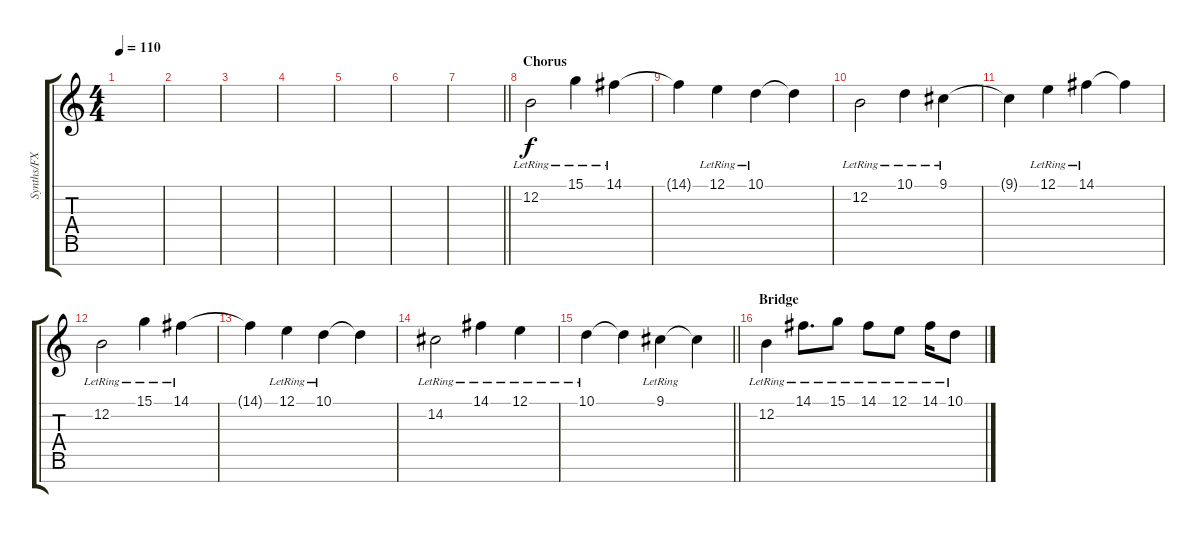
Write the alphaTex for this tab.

\track ("Synths/FX" "Synths/FX") {instrument acousticgrandpiano}
\staff {score tabs}
\tuning (E4 B3 G3 D3 A2 E2 B1) {hide}
\ts (4 4)
\tempo 110
\clef g2
\ks c
|
|
|
|
|
|
\barLineRight lightlight
|
\section ("" "Chorus")
12.2{lr}.2{instrument acousticgrandpiano} 15.1{lr}.4 14.1{lr}.4 |
14.1{t}.4 12.1{lr}.4 10.1{lr}.4 10.1{t}.4 |
12.2{lr}.2 10.1{lr}.4 9.1{lr}.4 |
9.1{t}.4 12.1{lr}.4 14.1{lr}.4 14.1{t}.4 |
12.2{lr}.2{instrument acousticgrandpiano} 15.1{lr}.4 14.1{lr}.4 |
14.1{t}.4 12.1{lr}.4 10.1{lr}.4 10.1{t}.4 |
14.2{lr}.2 14.1{lr}.4 12.1{lr}.4 |
\barLineRight lightlight
10.1{lr}.4 10.1{t}.4 9.1{lr}.4 9.1{t}.4 |
\section ("" "Bridge")
12.2{lr}.4{dy f} 14.1{lr}.8{d} 15.1{lr}.8 14.1{lr}.8 12.1{lr}.8 14.1{lr}.16 10.1{lr}.8
